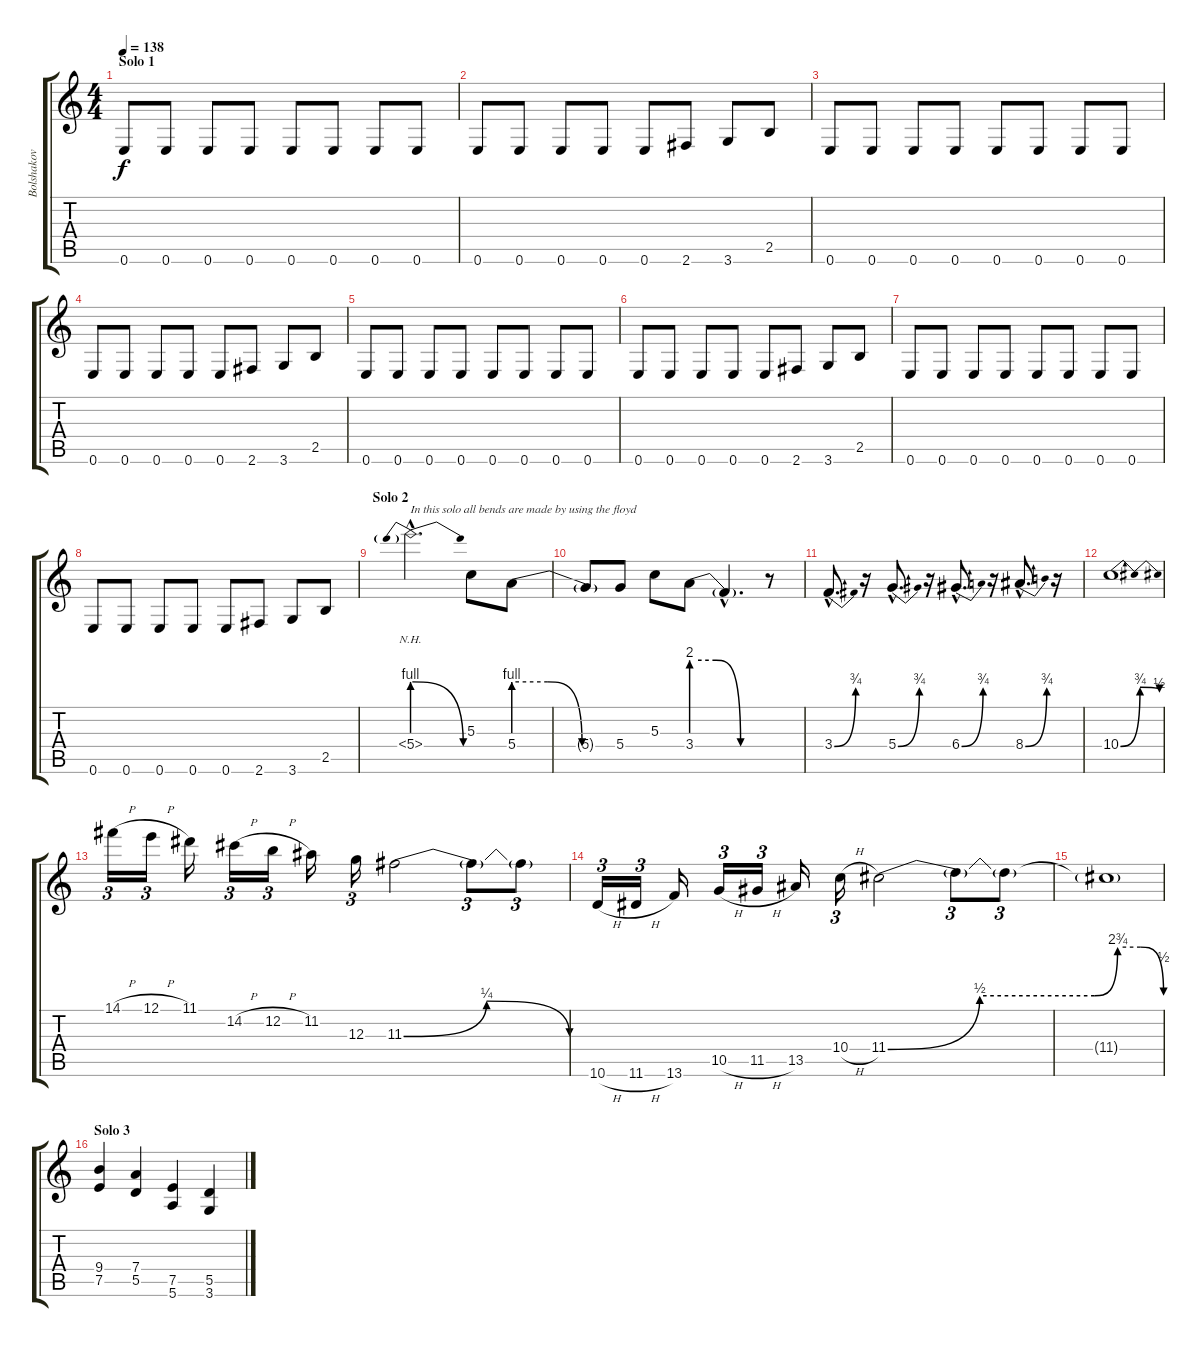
\track ("Bolshakov" "Bolshakov") {instrument overdrivenguitar}
\staff {score tabs}
\tuning (E4 B3 G3 D3 A2 E2) {hide}
\ts (4 4)
\section ("" "Solo 1")
\tempo 138
\clef g2
\ks c
0.6.8{dy f volume 10} 0.6.8 0.6.8 0.6.8 0.6.8 0.6.8 0.6.8 0.6.8 |
0.6.8 0.6.8 0.6.8 0.6.8 0.6.8 2.6.8 3.6.8 2.5.8 |
0.6.8 0.6.8 0.6.8 0.6.8 0.6.8 0.6.8 0.6.8 0.6.8 |
0.6.8 0.6.8 0.6.8 0.6.8 0.6.8 2.6.8 3.6.8 2.5.8 |
0.6.8 0.6.8 0.6.8 0.6.8 0.6.8 0.6.8 0.6.8 0.6.8 |
0.6.8 0.6.8 0.6.8 0.6.8 0.6.8 2.6.8 3.6.8 2.5.8 |
0.6.8 0.6.8 0.6.8 0.6.8 0.6.8 0.6.8 0.6.8 0.6.8 |
0.6.8 0.6.8 0.6.8 0.6.8 0.6.8 2.6.8 3.6.8 2.5.8 |
\section ("" "Solo 2")
5.4{be (prebendrelease 0 4 60 0) nh hac}.2{d txt "In this solo all bends are made by using the floyd" volume 14} 5.3.8 5.4{be (custom 0 4 20 4 40 0 60 0)}.8 |
5.4{t}.8 5.4.8 5.3.8 3.4{be (custom 0 8 20 8 40 0 60 0)}.8 3.4{hac t}.4{d} r.8 |
3.4{be (bend 0 0 60 3) hac}.8{d} r.16 5.4{be (bend 0 0 60 3) hac}.8{d} r.16 6.4{be (bend 0 0 60 3) hac}.8{d} r.16 8.4{be (bend 0 0 60 3) hac}.8{d} r.16 |
10.4{be (bendrelease 0 0 30 3 50 3 60 2)}.1 |
14.1{h}.16{tu (3 2) volume 16} 12.1{h}.16{tu (3 2)} 11.1.16 14.2{h}.16{tu (3 2)} 12.2{h}.16{tu (3 2)} 11.2.16 12.3.16{tu (3 2)} 11.3{be (bendrelease 0 0 30 1 30 1 60 0)}.2 11.3{t}.8{tu (3 2)} 11.3{t}.8{tu (3 2)} |
10.6{h}.16{tu (3 2)} 11.6{h}.16{tu (3 2)} 13.6.16 10.5{h}.16{tu (3 2)} 11.5{h}.16{tu (3 2)} 13.5.16 10.4{h}.16{tu (3 2)} 11.4{be (custom 0 0 20 2 45 2 50 11 55 11 60 2)}.2 11.4{t}.8{tu (3 2)} 11.4{t}.8{tu (3 2)} |
11.4{t}.1 |
\section ("" "Solo 3")
(9.4 7.5).4{volume 12} (7.4 5.5).4 (7.5 5.6).4 (5.5 3.6).4
